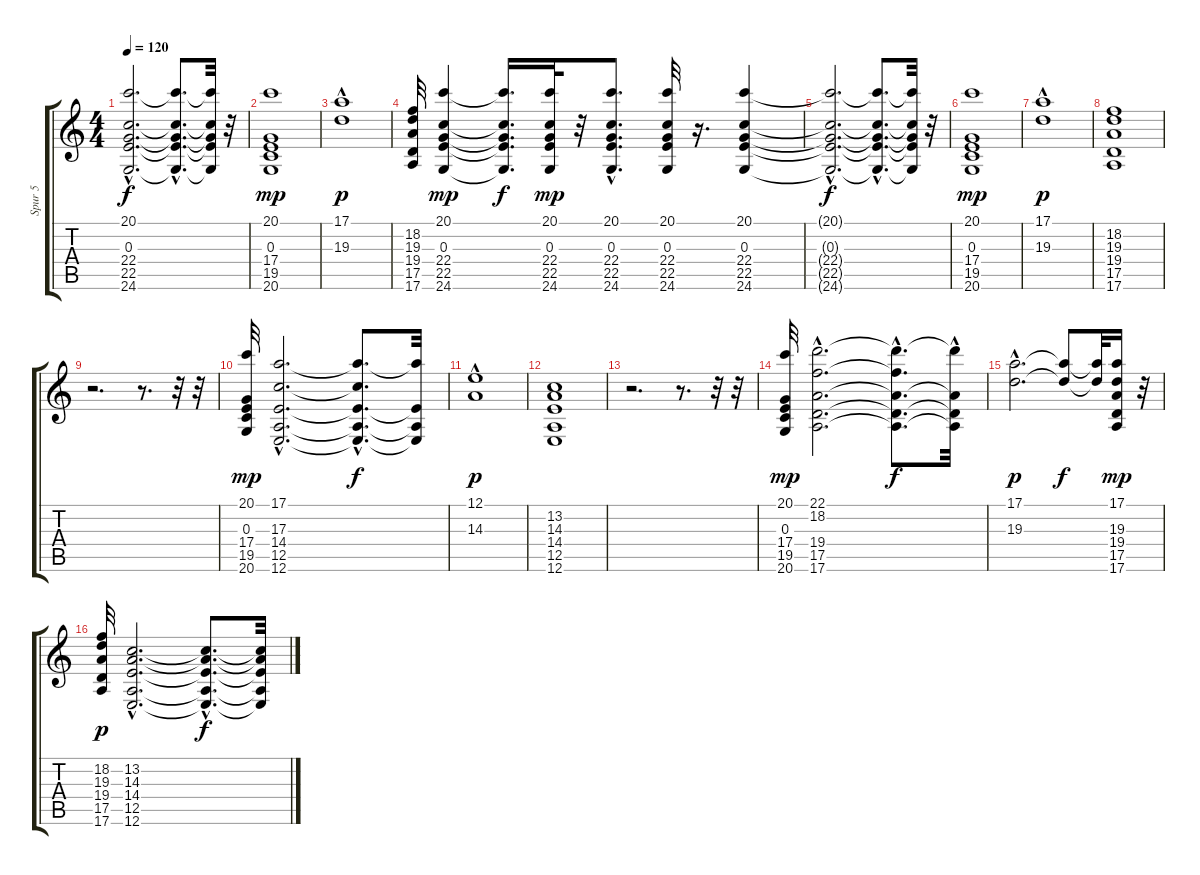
\track ("Spur 5" "Spur 5") {instrument stringensemble2}
\staff {score tabs}
\tuning (E4 B3 G3 D3 A2 E2) {hide}
\ts (4 4)
\tempo 120
\clef g2
\ks c
(20.1{hac t} 0.3{hac t} 22.4{hac t} 22.5{hac t} 24.6{hac t}).2{d dy f} (20.1{hac t} 0.3{hac t} 22.4{hac t} 22.5{hac t} 24.6{hac t}).8{d} (20.1{t} 0.3{t} 22.4{t} 22.5{t} 24.6{t}).32 r.32 |
(20.1 0.3 17.4 19.5 20.6).1{dy mp} |
(17.1 19.3{hac}).1{dy p} |
(18.2 19.3 19.4 17.5 17.6).32 (20.1 0.3 22.4 22.5 24.6).4{dy mp} (20.1{t} 0.3{t} 22.4{t} 22.5{t} 24.6{t}).16{d dy f} (20.1 0.3 22.4 22.5 24.6).32{dy mp} r.32 (20.1{hac} 0.3{hac} 22.4{hac} 22.5{hac} 24.6{hac}).8{d} (20.1 0.3 22.4 22.5 24.6).32 r.16{d} (20.1 0.3 22.4 22.5 24.6).4 |
(20.1{hac t} 0.3{hac t} 22.4{hac t} 22.5{hac t} 24.6{hac t}).2{d dy f} (20.1{hac t} 0.3{hac t} 22.4{hac t} 22.5{hac t} 24.6{hac t}).8{d} (20.1{t} 0.3{t} 22.4{t} 22.5{t} 24.6{t}).32 r.32 |
(20.1 0.3 17.4 19.5 20.6).1{dy mp} |
(17.1 19.3{hac}).1{dy p} |
(18.2 19.3 19.4 17.5 17.6).1 |
r.2{d} r.8{d} r.32 r.32 |
(20.1 0.3 17.4 19.5 20.6).32{dy mp} (17.1{hac} 17.3{hac} 14.4{hac} 12.5{hac} 12.6{hac}).2{d} (17.1{hac t} 17.3{hac t} 14.4{hac t} 12.5{hac t} 12.6{hac t}).8{d dy f} (17.1{t} 14.4{t} 12.5{t} 12.6{t}).32 |
(12.1 14.3{hac}).1{dy p} |
(13.2 14.3 14.4 12.5 12.6).1 |
r.2{d} r.8{d} r.32 r.32 |
(20.1 0.3 17.4 19.5 20.6).32{dy mp} (22.1{hac} 18.2{hac} 19.4{hac} 17.5{hac} 17.6{hac}).2{d} (22.1{hac t} 18.2{hac t} 19.4{hac t} 17.5{hac t} 17.6{hac t}).8{d dy f} (22.1{t} 19.4{hac t} 17.5{hac t} 17.6{hac t}).32 |
(17.1{hac} 19.3{hac}).2{d dy p} (17.1{t} 19.3{t}).8{dy f} (17.1{t} 19.3{t}).32 (17.1 19.3 19.4 17.5 17.6).16{dy mp} r.32 |
(18.2 19.3 19.4 17.5 17.6).32{dy p} (13.2{hac} 14.3{hac} 14.4{hac} 12.5{hac} 12.6{hac}).2{d} (13.2{hac t} 14.3{hac t} 14.4{hac t} 12.5{hac t} 12.6{hac t}).8{d dy f} (13.2{t} 14.3{t} 14.4{t} 12.5{t} 12.6{t}).32
